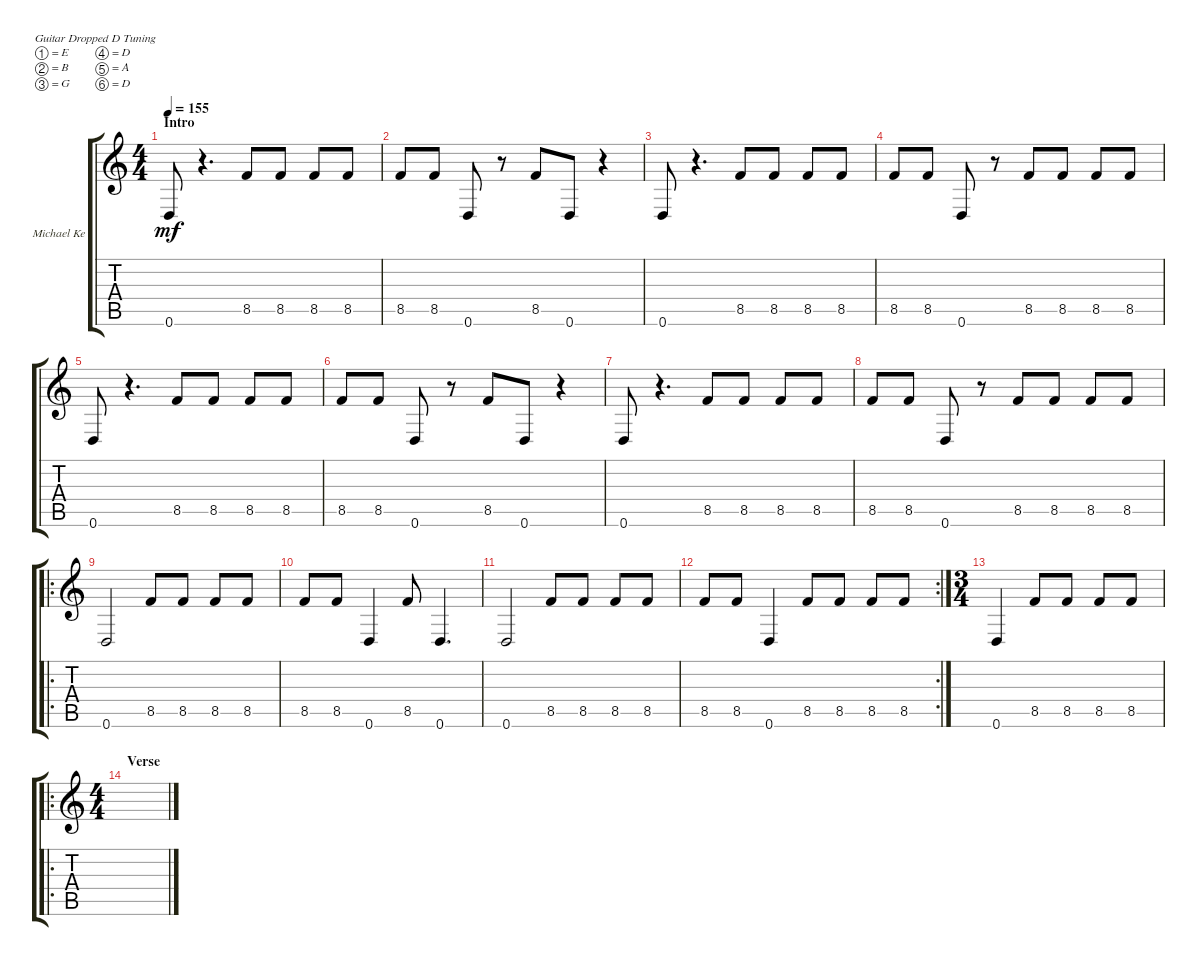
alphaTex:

\defaultSystemsLayout 4
\bracketExtendMode groupsimilarinstruments
\firstSystemTrackNameOrientation horizontal
\otherSystemsTrackNameOrientation horizontal
\track ("Michael Kerr (Guitar)" "Michael Ke") {instrument overdrivenguitar}
\staff {score tabs}
\tuning (E4 B3 G3 D3 A2 D2)
\ts (4 4)
\section ("" "Intro")
\tempo 155
\clef g2
\ks c
0.6.8{dy mf instrument overdrivenguitar} r.4{d} 8.5.8 8.5.8 8.5.8 8.5.8 |
8.5.8 8.5.8 0.6.8 r.8 8.5.8 0.6.8 r.4 |
0.6.8 r.4{d} 8.5.8 8.5.8 8.5.8 8.5.8 |
8.5.8 8.5.8 0.6.8 r.8 8.5.8 8.5.8 8.5.8 8.5.8 |
0.6.8 r.4{d} 8.5.8 8.5.8 8.5.8 8.5.8 |
8.5.8 8.5.8 0.6.8 r.8 8.5.8 0.6.8 r.4 |
0.6.8 r.4{d} 8.5.8 8.5.8 8.5.8 8.5.8 |
8.5.8 8.5.8 0.6.8 r.8 8.5.8 8.5.8 8.5.8 8.5.8 |
\ro
0.6.2 8.5.8 8.5.8 8.5.8 8.5.8 |
8.5.8 8.5.8 0.6.4 8.5.8 0.6.4{d} |
0.6.2 8.5.8 8.5.8 8.5.8 8.5.8 |
\rc 2
8.5.8 8.5.8 0.6.4 8.5.8 8.5.8 8.5.8 8.5.8 |
\ts (3 4)
0.6.4 8.5.8 8.5.8 8.5.8 8.5.8 |
\ro
\ts (4 4)
\section ("" "Verse")
